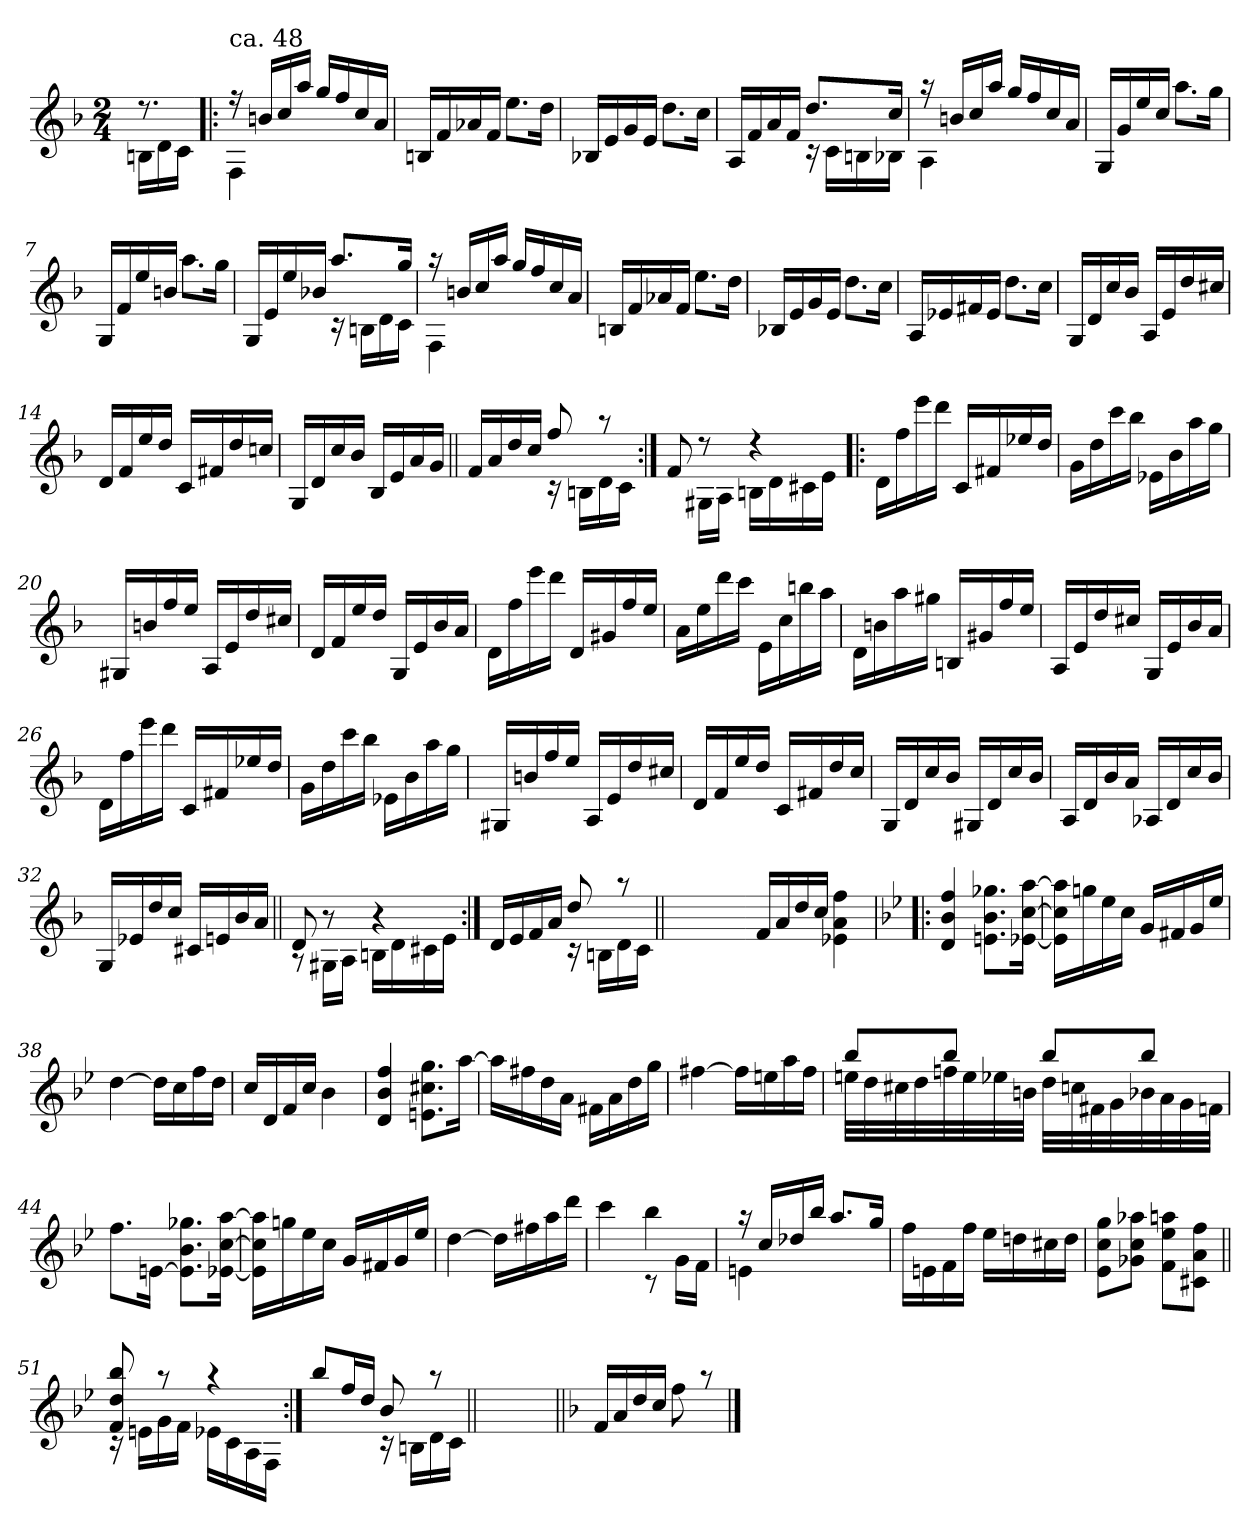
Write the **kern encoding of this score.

**kern
*part1
*staff1
*clefG2
*k[b-]
*F:
*M2/4
=
*^
8.r	16Bn!\LL
.	16d!\
.	16c!\JJ
=1!|:	=1!|:
*	*^
!LO:TX:a:t=ca. 48	!	!
16r	4F!\	4ryy
16bn/LL	.	.
16cc/	.	.
16aa/JJ	.	.
16gg/LL	4ryy	4ryy
16ff/	.	.
16cc/	.	.
16a/JJ	.	.
*	*v	*v
=2	=2
16Bn/LL	2ryy
16f/	.
16a-X/	.
16f/JJ	.
8.ee\L	.
16dd\Jk	.
=3	=3
16B-X/LL	2ryy
16e/	.
16g/	.
16e/JJ	.
8.dd\L	.
16cc\Jk	.
!!LO:LB:g=z	!!
=4	=4
*	*^
16A/LL	4ryy	2ryy
16f/	.	.
16a/	.	.
16f/JJ	.	.
8.dd/L	16rc	.
.	16c!\LL	.
.	16Bn!\	.
16cc/Jk	16B-X!\JJ	.
=5	=5	=5
16raa	4A!\	4ryy
16bn/LL	.	.
16cc/	.	.
16aa/JJ	.	.
16gg/LL	4ryy	4ryy
16ff/	.	.
16cc/	.	.
16a/JJ	.	.
*	*v	*v
=6	=6
16G/LL	2ryy
16g/	.
16ee/	.
16cc/JJ	.
8.aa\L	.
16gg\Jk	.
=7	=7
16G/LL	2ryy
16f/	.
16ee/	.
16bn/JJ	.
8.aa\L	.
16gg\Jk	.
!!LO:LB:g=z	!!
=8	=8
*	*^
16G/LL	4ryy	4ryy
16e/	.	.
16ee/	.	.
16b-X/JJ	.	.
8.aa/L	16rc	4ryy
.	16Bn!\LL	.
.	16d!\	.
16gg/Jk	16c!\JJ	.
=9	=9	=9
16raa	4F!\	2ryy
16bn/LL	.	.
16cc/	.	.
16aa/JJ	.	.
16gg/LL	4ryy	.
16ff/	.	.
16cc/	.	.
16a/JJ	.	.
*	*v	*v
=10	=10
16Bn/LL	2ryy
16f/	.
16a-X/	.
16f/JJ	.
8.ee\L	.
16dd\Jk	.
=11	=11
16B-X/LL	2ryy
16e/	.
16g/	.
16e/JJ	.
8.dd\L	.
16cc\Jk	.
!!LO:LB:g=z	!!
=12	=12
16A/LL	2ryy
16e-X/	.
16f#X/	.
16e-/JJ	.
8.dd\L	.
16cc\Jk	.
=13	=13
16G/LL	4ryy
16d/	.
16cc/	.
16b-/JJ	.
16A/LL	4ryy
16e/	.
16dd/	.
16cc#X/JJ	.
=14	=14
16d/LL	4ryy
16f/	.
16ee/	.
16dd/JJ	.
16c/LL	4ryy
16f#X/	.
16dd/	.
16ccn/JJ	.
=15	=15
16G/LL	4ryy
16d/	.
16cc/	.
16b-/JJ	.
16B-/LL	4ryy
16e/	.
16a/	.
16g/JJ	.
!!LO:LB:g=z	!!
=16||	=16||
*	*^
16f/LL	4ryy	2ryy
16a/	.	.
16dd/	.	.
16cc/JJ	.	.
8ff/	16rc	.
.	16Bn!\LL	.
8raa	16d!\	.
.	16c!\JJ	.
=17:|!	=17:|!	=17:|!
8f/	8ryy	4ryy
8r	16G#X!\LL	.
.	16A!\JJ	.
4r	16Bn!\LL	4ryy
.	16d!\	.
.	16c#X!\	.
.	16e!\JJ	.
*	*v	*v
=18!|:	=18!|:
16d\LL	4ryy
16ff\	.
16eee\	.
16ddd\JJ	.
16c/LL	4ryy
16f#X/	.
16ee-X/	.
16dd/JJ	.
=19	=19
16g\LL	4ryy
16dd\	.
16ccc\	.
16bb-\JJ	.
16e-X\LL	4ryy
16b-\	.
16aa\	.
16gg\JJ	.
!!LO:LB:g=z	!!
=20	=20
16G#X/LL	4ryy
16bn/	.
16ff/	.
16ee/JJ	.
16A/LL	4ryy
16e/	.
16dd/	.
16cc#X/JJ	.
=21	=21
16d/LL	4ryy
16f/	.
16ee/	.
16dd/JJ	.
16G/LL	4ryy
16e/	.
16b-/	.
16a/JJ	.
=22	=22
16d\LL	4ryy
16ff\	.
16eee\	.
16ddd\JJ	.
16d/LL	4ryy
16g#X/	.
16ff/	.
16ee/JJ	.
=23	=23
16a\LL	2ryy
16ee\	.
16ddd\	.
16ccc\JJ	.
16e\LL	.
16cc\	.
16bbn\	.
16aa\JJ	.
!!LO:LB:g=z	!!
=24	=24
16d\LL	4ryy
16bn\	.
16aa\	.
16gg#X\JJ	.
16Bn/LL	4ryy
16g#X/	.
16ff/	.
16ee/JJ	.
=25	=25
16A/LL	2ryy
16e/	.
16dd/	.
16cc#X/JJ	.
16G/LL	.
16e/	.
16b-/	.
16a/JJ	.
=26	=26
16d\LL	4ryy
16ff\	.
16eee\	.
16ddd\JJ	.
16c/LL	4ryy
16f#X/	.
16ee-X/	.
16dd/JJ	.
=27	=27
16g\LL	4ryy
16dd\	.
16ccc\	.
16bb-\JJ	.
16e-X\LL	4ryy
16b-\	.
16aa\	.
16gg\JJ	.
!!LO:LB:g=z	!!
=28	=28
16G#X/LL	4ryy
16bn/	.
16ff/	.
16ee/JJ	.
16A/LL	4ryy
16e/	.
16dd/	.
16cc#X/JJ	.
=29	=29
16d/LL	4ryy
16f/	.
16ee/	.
16dd/JJ	.
16c/LL	4ryy
16f#X/	.
16dd/	.
16cc/JJ	.
=30	=30
16G/LL	4ryy
16d/	.
16cc/	.
16b-/JJ	.
16G#X/LL	4ryy
16d/	.
16cc/	.
16b-/JJ	.
=31	=31
16A/LL	4ryy
16d/	.
16b-/	.
16a/JJ	.
16A-X/LL	4ryy
16d/	.
16cc/	.
16b-/JJ	.
!!LO:PB:g=z	!!
=32	=32
16G/LL	4ryy
16e-X/	.
16dd/	.
16cc/JJ	.
16c#X/LL	4ryy
16en/	.
16b-/	.
16a/JJ	.
=33||	=33||
*	*^
8d/	8rA	2ryy
8r	16G#X!\LL	.
.	16A!\JJ	.
4r	16Bn!\LL	.
.	16d!\	.
.	16c#X!\	.
.	16e!\JJ	.
=34:|!	=34:|!	=34:|!
16d/LL	4ryy	2ryy
16e/	.	.
16f/	.	.
16a/JJ	.	.
8dd/	16rc	.
.	16Bn!\LL	.
8raa	16d!\	.
.	16c!\JJ	.
*v	*v	*v
=34X1||
*stria0
2ryy
!!LO:LB:g=z
=35-
*stria5
*^
16f/LL	4ryy
16a/	.
16dd/	.
16cc/JJ	.
4e-X\ 4a\ 4ff\	4ryy
=36!|:	=36!|:
*k[b-e-]	*
*B-:	*
4d/ 4b-/ 4ff/	4ryy
8.en\ 8.b-\ 8.gg-X\L	4ryy
[<16e-X\ [<16cc\ [<16aa\Jk	.
=37	=37
16e-\] 16cc\] 16aa\]LL	2ryy
16ggn\	.
16ee-\	.
16cc\JJ	.
16g/LL	.
16f#X/	.
16g/	.
16ee-/JJ	.
=38	=38
[<4dd\	2ryy
16dd\LL]	.
16cc\	.
16ff\	.
16dd\JJ	.
!!LO:LB:g=z	!!
=39	=39
16cc/LL	2ryy
16d/	.
16f/	.
16cc/JJ	.
4b-\	.
=40	=40
4d/ 4b-/ 4ff/	4ryy
8.en\ 8.cc#X\ 8.gg\L	4ryy
[<16aa\Jk	.
=41	=41
16aa\LL]	4ryy
16ff#X\	.
16dd\	.
16a\JJ	.
16f#X\LL	4ryy
16a\	.
16dd\	.
16gg\JJ	.
=42	=42
[<4ff#X\	4ryy
16ff#\LL]	4ryy
16een\	.
16aa\	.
16ff#\JJ	.
!!LO:LB:g=z	!!
=43	=43
*	*^
32een\LLL	8ryy	8bb-!/L
32dd\	.	.
32cc#X\	.	.
32dd\	.	.
32ffn\	8ryy	8bb-!/J
32ee\	.	.
32ee-X\	.	.
32bn\JJJ	.	.
32dd\LLL	8ryy	8bb-!/L
32ccn\	.	.
32f#X\	.	.
32g\	.	.
32b-X\	8ryy	8bb-!/J
32a\	.	.
32g\	.	.
32fn\JJJ	.	.
*	*v	*v
=44	=44
8.ff\L	4ryy
[<16en\Jk	.
8.e\] 8.b-\ 8.gg-X\L	4ryy
[<16e-X\ [<16cc\ [<16aa\Jk	.
=45	=45
16e-\] 16cc\] 16aa\]LL	2ryy
16ggn\	.
16ee-\	.
16cc\JJ	.
16g/LL	.
16f#X/	.
16g/	.
16ee-/JJ	.
=46	=46
[<4dd\	2ryy
16dd\LL]	.
16ff#X\	.
16aa\	.
16ddd\JJ	.
!!LO:LB:g=z	!!
=47	=47
*	*^
4ccc\	4ryy	2ryy
4bb-\	8rc	.
.	16g!\LL	.
.	16f!\JJ	.
=48	=48	=48
16raa	4en!\	2ryy
16cc/LL	.	.
16dd-X/	.	.
16bb-/JJ	.	.
8.aa/L	4ryy	.
16gg/Jk	.	.
*	*v	*v
=49	=49
16ff\LL	4ryy
16en\	.
16f\	.
16ff\JJ	.
16ee-\LL	4ryy
16ddn\	.
16cc#X\	.
16dd\JJ	.
=50	=50
8e-\ 8cc\ 8gg\L	8ryy
8g-X\ 8cc\ 8aa-X\J	8ryy
8f\ 8ee-\ 8aan\L	8ryy
8c#X\ 8a\ 8ff\J	8ryy
!!LO:LB:g=z	!!
=51||	=51||
*	*^
8f/ 8dd/ 8bb-/	16rc	4ryy
.	16en!\LL	.
8raa	16g!\	.
.	16f!\JJ	.
4raa	16e-X!\LL	4ryy
.	16c!\	.
.	16A!\	.
.	16F!\JJ	.
=52:|!	=52:|!	=52:|!
8bb-/L	4ryy	2ryy
16ff/L	.	.
16dd/JJ	.	.
8b-/	16rc	.
.	16Bn!\LL	.
8raa	16d!\	.
.	16c!\JJ	.
*v	*v	*v
=52X2||
*stria0
2ryy
=53||
*stria5
*k[b-]
*F:
*^
16f/LL	2ryy
16a/	.
16dd/	.
16cc/JJ	.
8ff\	.
8raa	.
*v	*v
==
*-
